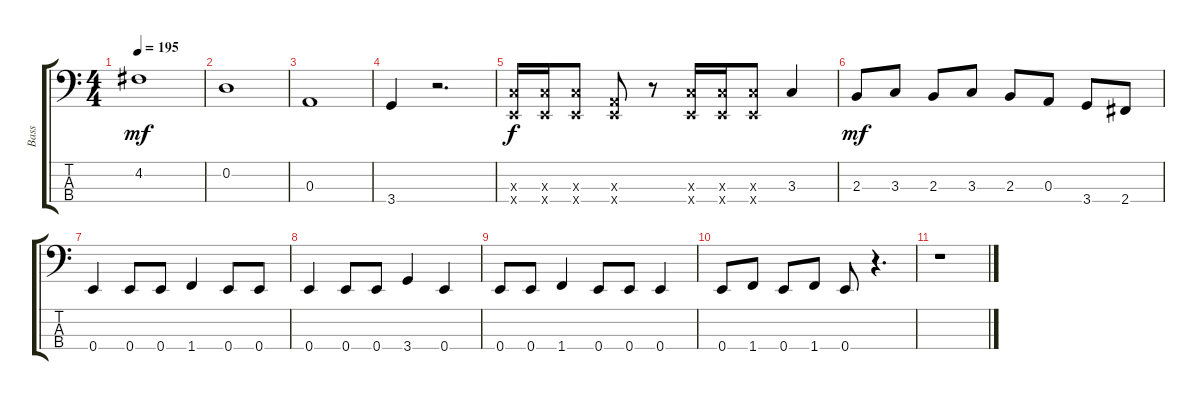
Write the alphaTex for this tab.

\track ("Bass" "Bass") {instrument electricbasspick}
\staff {score tabs}
\tuning (G2 D2 A1 E1) {hide}
\ts (4 4)
\tempo 195
\clef f4
\ks c
4.2.1{dy mf} |
0.2.1 |
0.3.1 |
3.4.4 r.2{d} |
(3.3{x} 0.4{x}).16{dy f} (3.3{x} 0.4{x}).16 (3.3{x} 0.4{x}).8 (0.3{x} 0.4{x}).8 r.8 (3.3{x} 0.4{x}).16 (3.3{x} 0.4{x}).16 (3.3{x} 0.4{x}).8 3.3.4 |
2.3.8{dy mf} 3.3.8 2.3.8 3.3.8 2.3.8 0.3.8 3.4.8 2.4.8 |
0.4.4 0.4.8 0.4.8 1.4.4 0.4.8 0.4.8 |
0.4.4 0.4.8 0.4.8 3.4.4 0.4.4 |
0.4.8 0.4.8 1.4.4 0.4.8 0.4.8 0.4.4 |
0.4.8 1.4.8 0.4.8 1.4.8 0.4.8 r.4{d} |
r.1
